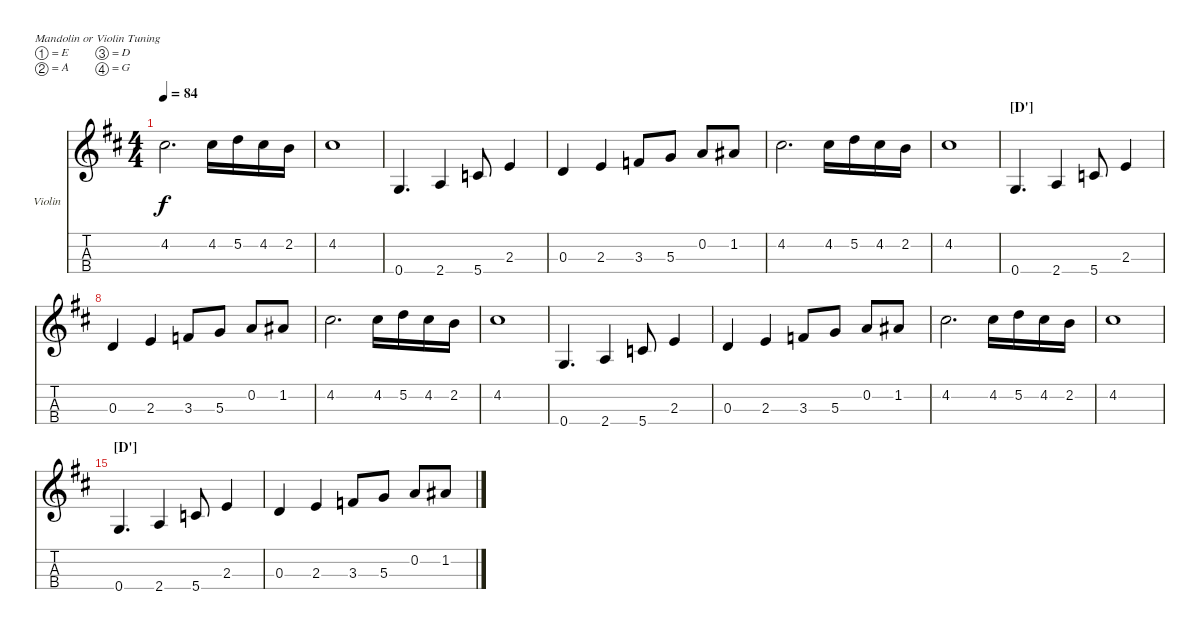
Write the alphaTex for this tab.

\bracketExtendMode nobrackets
\firstSystemTrackNameOrientation horizontal
\otherSystemsTrackNameOrientation horizontal
\defaultBarNumberDisplay FirstOfSystem
\track ("Violin" "Violin") {instrument violin}
\staff {score tabs}
\tuning (E5 A4 D4 G3)
\ts (4 4)
\tempo 84
\clef g2
\scale
0.333333
\ks d
4.2.2{d dy f} 4.2.16 5.2.16 4.2.16 2.2.16 |
\scale
0.333333 4.2.1 |
\scale
0.333333 0.4.4{d} 2.4.4 5.4.8 2.3.4 |
\scale
0.333333 0.3.4 2.3.4 3.3.8 5.3.8 0.2.8 1.2.8 |
\scale
0.333333 4.2.2{d} 4.2.16 5.2.16 4.2.16 2.2.16 |
\scale
0.333333 4.2.1 |
\section ("D'" "")
\scale
0.333333 0.4.4{d} 2.4.4 5.4.8 2.3.4 |
\scale
0.333333 0.3.4 2.3.4 3.3.8 5.3.8 0.2.8 1.2.8 |
\scale
0.333333 4.2.2{d} 4.2.16 5.2.16 4.2.16 2.2.16 |
\scale
0.333333 4.2.1 |
\scale
0.333333 0.4.4{d} 2.4.4 5.4.8 2.3.4 |
\scale
0.333333 0.3.4 2.3.4 3.3.8 5.3.8 0.2.8 1.2.8 |
\scale
0.333333 4.2.2{d} 4.2.16 5.2.16 4.2.16 2.2.16 |
\scale
0.333333 4.2.1 |
\section ("D'" "")
\scale
0.333333 0.4.4{d} 2.4.4 5.4.8 2.3.4 |
\scale
0.333333 0.3.4 2.3.4 3.3.8 5.3.8 0.2.8 1.2.8
